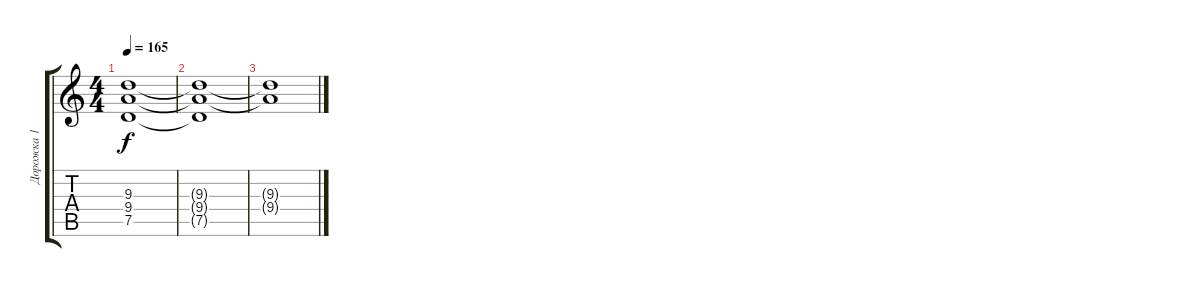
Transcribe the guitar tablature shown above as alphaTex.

\track ("Дорожка 1" "Дорожка 1") {instrument distortionguitar}
\staff {score tabs}
\tuning (D4 A3 F3 C3 G2 D2) {hide}
\ts (4 4)
\tempo 165
\clef g2
\ks c
(9.3 9.4 7.5).1{dy f} |
(9.3{t} 9.4{t} 7.5{t}).1 |
(9.3{t} 9.4{t}).1
